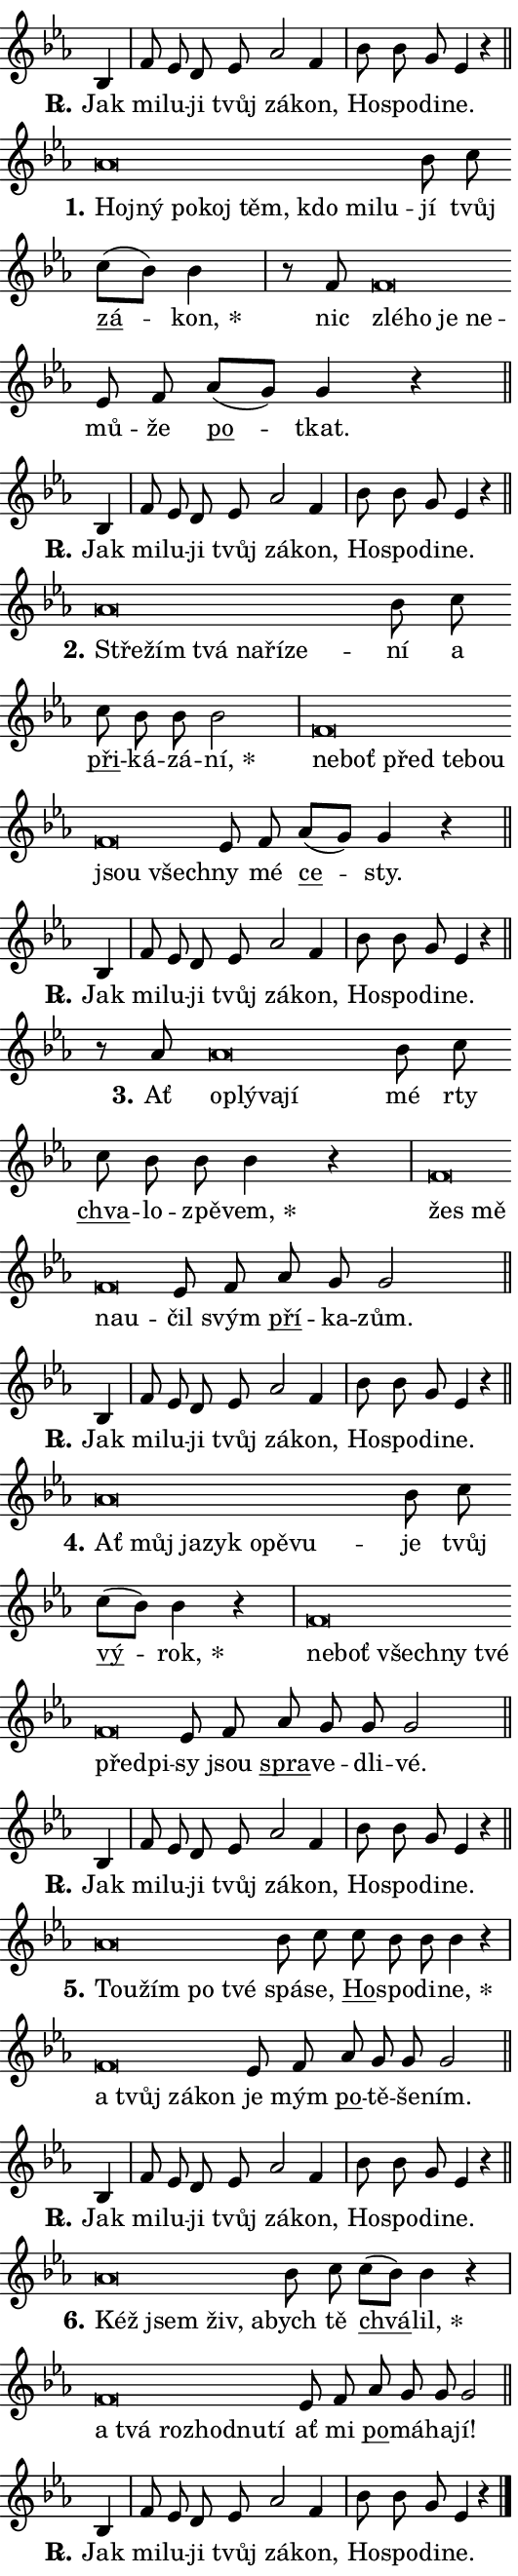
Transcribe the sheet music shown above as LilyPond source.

\version "2.24.0"
\header { tagline = "" }
\paper {
  indent = 0\cm
  top-margin = 0\cm
  right-margin = 0.13\cm % to fit lyric hyphens
  bottom-margin = 0\cm
  left-margin = 0\cm
  paper-width = 9\cm
  page-breaking = #ly:one-page-breaking
  system-system-spacing.basic-distance = #11
  score-system-spacing.basic-distance = #11
  ragged-last = ##f
}


%% Author: Thomas Morley
%% https://lists.gnu.org/archive/html/lilypond-user/2020-05/msg00002.html
#(define (line-position grob)
"Returns position of @var[grob} in current system:
   @code{'start}, if at first time-step
   @code{'end}, if at last time-step
   @code{'middle} otherwise
"
  (let* ((col (ly:item-get-column grob))
         (ln (ly:grob-object col 'left-neighbor))
         (rn (ly:grob-object col 'right-neighbor))
         (col-to-check-left (if (ly:grob? ln) ln col))
         (col-to-check-right (if (ly:grob? rn) rn col))
         (break-dir-left
           (and
             (ly:grob-property col-to-check-left 'non-musical #f)
             (ly:item-break-dir col-to-check-left)))
         (break-dir-right
           (and
             (ly:grob-property col-to-check-right 'non-musical #f)
             (ly:item-break-dir col-to-check-right))))
        (cond ((eqv? 1 break-dir-left) 'start)
              ((eqv? -1 break-dir-right) 'end)
              (else 'middle))))

#(define (tranparent-at-line-position vctor)
  (lambda (grob)
  "Relying on @code{line-position} select the relevant enry from @var{vctor}.
Used to determine transparency,"
    (case (line-position grob)
      ((end) (not (vector-ref vctor 0)))
      ((middle) (not (vector-ref vctor 1)))
      ((start) (not (vector-ref vctor 2))))))

noteHeadBreakVisibility =
#(define-music-function (break-visibility)(vector?)
"Makes @code{NoteHead}s transparent relying on @var{break-visibility}"
#{
  \override NoteHead.transparent =
    #(tranparent-at-line-position break-visibility)
#})

#(define delete-ledgers-for-transparent-note-heads
  (lambda (grob)
    "Reads whether a @code{NoteHead} is transparent.
If so this @code{NoteHead} is removed from @code{'note-heads} from
@var{grob}, which is supposed to be @code{LedgerLineSpanner}.
As a result ledgers are not printed for this @code{NoteHead}"
    (let* ((nhds-array (ly:grob-object grob 'note-heads))
           (nhds-list
             (if (ly:grob-array? nhds-array)
                 (ly:grob-array->list nhds-array)
                 '()))
           ;; Relies on the transparent-property being done before
           ;; Staff.LedgerLineSpanner.after-line-breaking is executed.
           ;; This is fragile ...
           (to-keep
             (remove
               (lambda (nhd)
                 (ly:grob-property nhd 'transparent #f))
               nhds-list)))
      ;; TODO find a better method to iterate over grob-arrays, similiar
      ;; to filter/remove etc for lists
      ;; For now rebuilt from scratch
      (set! (ly:grob-object grob 'note-heads)  '())
      (for-each
        (lambda (nhd)
          (ly:pointer-group-interface::add-grob grob 'note-heads nhd))
        to-keep))))

squashNotes = {
  \override NoteHead.X-extent = #'(-0.2 . 0.2)
  \override NoteHead.Y-extent = #'(-0.75 . 0)
  \override NoteHead.stencil =
    #(lambda (grob)
       (let ((pos (ly:grob-property grob 'staff-position)))
         (begin
           (if (< pos -7) (display "ERROR: Lower brevis then expected\n") (display ""))
           (if (<= pos -6) ly:text-interface::print ly:note-head::print))))
}
unSquashNotes = {
  \revert NoteHead.X-extent
  \revert NoteHead.Y-extent
  \revert NoteHead.stencil
}

hideNotes = \noteHeadBreakVisibility #begin-of-line-visible
unHideNotes = \noteHeadBreakVisibility #all-visible

% work-around for resetting accidentals
% https://lilypond.org/doc/v2.23/Documentation/notation/displaying-rhythms#unmetered-music
cadenzaMeasure = {
  \cadenzaOff
  \partial 1024 s1024
  \cadenzaOn
}

#(define-markup-command (accent layout props text) (markup?)
  "Underline accented syllable"
  (interpret-markup layout props
    #{\markup \override #'(offset . 4.3) \underline { #text }#}))

responsum = \markup \concat {
  "R" \hspace #-1.05 \path #0.1 #'((moveto 0 0.07) (lineto 0.9 0.8)) \hspace #0.05 "."
}

spaceSize = #0.6828661417322834 % exact space size for TeX Gyre Schola

\layout {
  \context {
    \Staff
    \remove "Time_signature_engraver"
    \override LedgerLineSpanner.after-line-breaking = #delete-ledgers-for-transparent-note-heads
  }
  \context {
    \Lyrics {
      \override LyricSpace.minimum-distance = \spaceSize
      \override LyricText.font-name = #"TeX Gyre Schola"
      \override LyricText.font-size = 1
      \override StanzaNumber.font-name = #"TeX Gyre Schola Bold"
      \override StanzaNumber.font-size = 1
    }
  }
  \context {
    \Score 
    \override NoteHead.text =
      #(lambda (grob) 
        (let ((pos (ly:grob-property grob 'staff-position)))
          #{\markup {
            \combine
              \halign #-0.55 \raise #(if (= pos -6) 0 0.5) \override #'(thickness . 2) \draw-line #'(3.2 . 0)
              \musicglyph "noteheads.sM1"
          }#}))
  }
}

% magnetic-lyrics.ily
%
%   written by
%     Jean Abou Samra <jean@abou-samra.fr>
%     Werner Lemberg <wl@gnu.org>
%
%   adapted by
%     Jiri Hon <jiri.hon@gmail.com>
%
% Version 2022-Apr-15

% https://www.mail-archive.com/lilypond-user@gnu.org/msg149350.html

#(define (Left_hyphen_pointer_engraver context)
   "Collect syllable-hyphen-syllable occurrences in lyrics and store
them in properties.  This engraver only looks to the left.  For
example, if the lyrics input is @code{foo -- bar}, it does the
following.

@itemize @bullet
@item
Set the @code{text} property of the @code{LyricHyphen} grob between
@q{foo} and @q{bar} to @code{foo}.

@item
Set the @code{left-hyphen} property of the @code{LyricText} grob with
text @q{foo} to the @code{LyricHyphen} grob between @q{foo} and
@q{bar}.
@end itemize

Use this auxiliary engraver in combination with the
@code{lyric-@/text::@/apply-@/magnetic-@/offset!} hook."
   (let ((hyphen #f)
         (text #f))
     (make-engraver
      (acknowledgers
       ((lyric-syllable-interface engraver grob source-engraver)
        (set! text grob)))
      (end-acknowledgers
       ((lyric-hyphen-interface engraver grob source-engraver)
        ;(when (not (grob::has-interface grob 'lyric-space-interface))
          (set! hyphen grob)));)
      ((stop-translation-timestep engraver)
       (when (and text hyphen)
         (ly:grob-set-object! text 'left-hyphen hyphen))
       (set! text #f)
       (set! hyphen #f)))))

#(define (lyric-text::apply-magnetic-offset! grob)
   "If the space between two syllables is less than the value in
property @code{LyricText@/.details@/.squash-threshold}, move the right
syllable to the left so that it gets concatenated with the left
syllable.

Use this function as a hook for
@code{LyricText@/.after-@/line-@/breaking} if the
@code{Left_@/hyphen_@/pointer_@/engraver} is active."
   (let ((hyphen (ly:grob-object grob 'left-hyphen #f)))
     (when hyphen
       (let ((left-text (ly:spanner-bound hyphen LEFT)))
         (when (grob::has-interface left-text 'lyric-syllable-interface)
           (let* ((common (ly:grob-common-refpoint grob left-text X))
                  (this-x-ext (ly:grob-extent grob common X))
                  (left-x-ext
                   (begin
                     ;; Trigger magnetism for left-text.
                     (ly:grob-property left-text 'after-line-breaking)
                     (ly:grob-extent left-text common X)))
                  ;; `delta` is the gap width between two syllables.
                  (delta (- (interval-start this-x-ext)
                            (interval-end left-x-ext)))
                  (details (ly:grob-property grob 'details))
                  (threshold (assoc-get 'squash-threshold details 0.2)))
             (when (< delta threshold)
               (let* (;; We have to manipulate the input text so that
                      ;; ligatures crossing syllable boundaries are not
                      ;; disabled.  For languages based on the Latin
                      ;; script this is essentially a beautification.
                      ;; However, for non-Western scripts it can be a
                      ;; necessity.
                      (lt (ly:grob-property left-text 'text))
                      (rt (ly:grob-property grob 'text))
                      (is-space (grob::has-interface hyphen 'lyric-space-interface))
                      (space (if is-space " " ""))
                      (extra-delta (if is-space spaceSize 0))
                      ;; Append new syllable.
                      (ltrt-space (if (and (string? lt) (string? rt))
                                (string-append lt space rt)
                                (make-concat-markup (list lt space rt))))
                      ;; Right-align `ltrt` to the right side.
                      (ltrt-space-markup (grob-interpret-markup
                               grob
                               (make-translate-markup
                                (cons (interval-length this-x-ext) 0)
                                (make-right-align-markup ltrt-space)))))
                 (begin
                   ;; Don't print `left-text`.
                   (ly:grob-set-property! left-text 'stencil #f)
                   ;; Set text and stencil (which holds all collected
                   ;; syllables so far) and shift it to the left.
                   (ly:grob-set-property! grob 'text ltrt-space)
                   (ly:grob-set-property! grob 'stencil ltrt-space-markup)
                   (ly:grob-translate-axis! grob (- (- delta extra-delta)) X))))))))))


#(define (lyric-hyphen::displace-bounds-first grob)
   ;; Make very sure this callback isn't triggered too early.
   (let ((left (ly:spanner-bound grob LEFT))
         (right (ly:spanner-bound grob RIGHT)))
     (ly:grob-property left 'after-line-breaking)
     (ly:grob-property right 'after-line-breaking)
     (ly:lyric-hyphen::print grob)))

squashThreshold = #0.4

\layout {
  \context {
    \Lyrics
    \consists #Left_hyphen_pointer_engraver
    \override LyricText.after-line-breaking =
      #lyric-text::apply-magnetic-offset!
    \override LyricHyphen.stencil = #lyric-hyphen::displace-bounds-first
    \override LyricText.details.squash-threshold = \squashThreshold
    \override LyricHyphen.minimum-distance = 0
    \override LyricHyphen.minimum-length = \squashThreshold
  }
}

squashText = \override LyricText.details.squash-threshold = 9999
unSquashText = \override LyricText.details.squash-threshold = \squashThreshold

leftText = \override LyricText.self-alignment-X = #LEFT
unLeftText = \revert LyricText.self-alignment-X

starOffset = #(lambda (grob) 
                (let ((x_offset (ly:self-alignment-interface::aligned-on-x-parent grob)))
                  (if (= x_offset 0) 0 (+ x_offset 1.2))))

star = #(define-music-function (syllable)(string?)
"Append star separator at the end of a syllable"
#{
  \once \override LyricText.X-offset = #starOffset
  \lyricmode { \markup {
    #syllable
    \override #'((font-name . "TeX Gyre Schola Bold")) \hspace #0.2 \lower #0.65 \larger "*"
  } }
#})

starAccent = #(define-music-function (syllable)(string?)
"Append star separator at the end of a syllable and make accent"
#{
  \once \override LyricText.X-offset = #starOffset
  \lyricmode { \markup {
    \accent #syllable
    \override #'((font-name . "TeX Gyre Schola Bold")) \hspace #0.2 \lower #0.65 \larger "*"
  } }
#})

breath = #(define-music-function (syllable)(string?)
"Append breathing indicator at the end of a syllable"
#{
  \lyricmode { \markup { #syllable "+" } }
#})

optionalBreath = #(define-music-function (syllable)(string?)
"Append optional breathing indicator at the end of a syllable"
#{
  \lyricmode { \markup { #syllable "(+)" } }
#})


\score {
    <<
        \new Voice = "melody" { \cadenzaOn \key es \major \relative { bes4 \cadenzaMeasure \bar "|" f'8 es d es as2 f4 \cadenzaMeasure \bar "|" bes8 bes g es4 r \cadenzaMeasure \bar "||" \break } }
        \new Lyrics \lyricsto "melody" { \lyricmode { \set stanza = \responsum
Jak mi -- lu -- ji tvůj zá -- kon, Ho -- spo -- di -- ne. } }
    >>
    \layout {}
}

\score {
    <<
        \new Voice = "melody" { \cadenzaOn \key es \major \relative { \squashNotes as'\breve*1/16 \hideNotes \breve*1/16 \bar "" \breve*1/16 \bar "" \breve*1/16 \bar "" \breve*1/16 \bar "" \breve*1/16 \bar "" \breve*1/16 \breve*1/16 \bar "" \unHideNotes \unSquashNotes bes8 c \bar "" c[( bes)] bes4 \cadenzaMeasure \bar "|" r8 f8 \squashNotes f\breve*1/16 \hideNotes \breve*1/16 \bar "" \breve*1/16 \breve*1/16 \bar "" \unHideNotes \unSquashNotes es8 f \bar "" as[( g)] g4 r \cadenzaMeasure \bar "||" \break } }
        \new Lyrics \lyricsto "melody" { \lyricmode { \set stanza = "1."
\leftText Hoj -- \squashText ný po -- koj těm, kdo mi -- lu -- \unLeftText \unSquashText jí tvůj \markup \accent zá -- \star kon, nic \leftText zlé -- \squashText ho je ne -- \unLeftText \unSquashText mů -- že \markup \accent po -- tkat. } }
    >>
    \layout {}
}

\score {
    <<
        \new Voice = "melody" { \cadenzaOn \key es \major \relative { bes4 \cadenzaMeasure \bar "|" f'8 es d es as2 f4 \cadenzaMeasure \bar "|" bes8 bes g es4 r \cadenzaMeasure \bar "||" \break } }
        \new Lyrics \lyricsto "melody" { \lyricmode { \set stanza = \responsum
Jak mi -- lu -- ji tvůj zá -- kon, Ho -- spo -- di -- ne. } }
    >>
    \layout {}
}

\score {
    <<
        \new Voice = "melody" { \cadenzaOn \key es \major \relative { \squashNotes as'\breve*1/16 \hideNotes \breve*1/16 \bar "" \breve*1/16 \bar "" \breve*1/16 \bar "" \breve*1/16 \breve*1/16 \bar "" \unHideNotes \unSquashNotes bes8 c \bar "" c bes bes bes2 \cadenzaMeasure \bar "|" \squashNotes f\breve*1/16 \hideNotes \breve*1/16 \bar "" \breve*1/16 \bar "" \breve*1/16 \bar "" \breve*1/16 \bar "" \breve*1/16 \breve*1/16 \bar "" \unHideNotes \unSquashNotes es8 f \bar "" as[( g)] g4 r \cadenzaMeasure \bar "||" \break } }
        \new Lyrics \lyricsto "melody" { \lyricmode { \set stanza = "2."
\leftText Stře -- \squashText žím tvá na -- ří -- ze -- \unLeftText \unSquashText ní a \markup \accent při -- ká -- zá -- \star ní, \leftText ne -- \squashText boť před te -- bou jsou všech -- \unLeftText \unSquashText ny mé \markup \accent ce -- sty. } }
    >>
    \layout {}
}

\score {
    <<
        \new Voice = "melody" { \cadenzaOn \key es \major \relative { bes4 \cadenzaMeasure \bar "|" f'8 es d es as2 f4 \cadenzaMeasure \bar "|" bes8 bes g es4 r \cadenzaMeasure \bar "||" \break } }
        \new Lyrics \lyricsto "melody" { \lyricmode { \set stanza = \responsum
Jak mi -- lu -- ji tvůj zá -- kon, Ho -- spo -- di -- ne. } }
    >>
    \layout {}
}

\score {
    <<
        \new Voice = "melody" { \cadenzaOn \key es \major \relative { r8 as'8 \squashNotes as\breve*1/16 \hideNotes \breve*1/16 \bar "" \breve*1/16 \breve*1/16 \bar "" \unHideNotes \unSquashNotes bes8 c \bar "" c bes bes bes4 r \cadenzaMeasure \bar "|" \squashNotes f\breve*1/16 \hideNotes \breve*1/16 \bar "" \breve*1/16 \breve*1/16 \bar "" \unHideNotes \unSquashNotes es8 f \bar "" as g g2 \cadenzaMeasure \bar "||" \break } }
        \new Lyrics \lyricsto "melody" { \lyricmode { \set stanza = "3."
Ať \leftText o -- \squashText plý -- va -- jí \unLeftText \unSquashText mé rty \markup \accent chva -- lo -- zpě -- \star vem, \leftText žes \squashText mě na -- u -- \unLeftText \unSquashText čil svým \markup \accent pří -- ka -- zům. } }
    >>
    \layout {}
}

\score {
    <<
        \new Voice = "melody" { \cadenzaOn \key es \major \relative { bes4 \cadenzaMeasure \bar "|" f'8 es d es as2 f4 \cadenzaMeasure \bar "|" bes8 bes g es4 r \cadenzaMeasure \bar "||" \break } }
        \new Lyrics \lyricsto "melody" { \lyricmode { \set stanza = \responsum
Jak mi -- lu -- ji tvůj zá -- kon, Ho -- spo -- di -- ne. } }
    >>
    \layout {}
}

\score {
    <<
        \new Voice = "melody" { \cadenzaOn \key es \major \relative { \squashNotes as'\breve*1/16 \hideNotes \breve*1/16 \bar "" \breve*1/16 \bar "" \breve*1/16 \bar "" \breve*1/16 \bar "" \breve*1/16 \breve*1/16 \bar "" \unHideNotes \unSquashNotes bes8 c \bar "" c[( bes)] bes4 r \cadenzaMeasure \bar "|" \squashNotes f\breve*1/16 \hideNotes \breve*1/16 \bar "" \breve*1/16 \bar "" \breve*1/16 \bar "" \breve*1/16 \bar "" \breve*1/16 \breve*1/16 \bar "" \unHideNotes \unSquashNotes es8 f \bar "" as g g g2 \cadenzaMeasure \bar "||" \break } }
        \new Lyrics \lyricsto "melody" { \lyricmode { \set stanza = "4."
\leftText Ať \squashText můj ja -- zyk o -- pě -- vu -- \unLeftText \unSquashText je tvůj \markup \accent vý -- \star rok, \leftText ne -- \squashText boť všech -- ny tvé před -- pi -- \unLeftText \unSquashText sy jsou \markup \accent spra -- ve -- dli -- vé. } }
    >>
    \layout {}
}

\score {
    <<
        \new Voice = "melody" { \cadenzaOn \key es \major \relative { bes4 \cadenzaMeasure \bar "|" f'8 es d es as2 f4 \cadenzaMeasure \bar "|" bes8 bes g es4 r \cadenzaMeasure \bar "||" \break } }
        \new Lyrics \lyricsto "melody" { \lyricmode { \set stanza = \responsum
Jak mi -- lu -- ji tvůj zá -- kon, Ho -- spo -- di -- ne. } }
    >>
    \layout {}
}

\score {
    <<
        \new Voice = "melody" { \cadenzaOn \key es \major \relative { \squashNotes as'\breve*1/16 \hideNotes \breve*1/16 \bar "" \breve*1/16 \breve*1/16 \bar "" \unHideNotes \unSquashNotes bes8 c \bar "" c bes bes bes4 r \cadenzaMeasure \bar "|" \squashNotes f\breve*1/16 \hideNotes \breve*1/16 \bar "" \breve*1/16 \breve*1/16 \bar "" \unHideNotes \unSquashNotes es8 f \bar "" as g g g2 \cadenzaMeasure \bar "||" \break } }
        \new Lyrics \lyricsto "melody" { \lyricmode { \set stanza = "5."
\leftText Tou -- \squashText žím po tvé \unLeftText \unSquashText spá -- se, \markup \accent Ho -- spo -- di -- \star ne, \leftText a \squashText tvůj zá -- kon \unLeftText \unSquashText je mým \markup \accent po -- tě -- še -- ním. } }
    >>
    \layout {}
}

\score {
    <<
        \new Voice = "melody" { \cadenzaOn \key es \major \relative { bes4 \cadenzaMeasure \bar "|" f'8 es d es as2 f4 \cadenzaMeasure \bar "|" bes8 bes g es4 r \cadenzaMeasure \bar "||" \break } }
        \new Lyrics \lyricsto "melody" { \lyricmode { \set stanza = \responsum
Jak mi -- lu -- ji tvůj zá -- kon, Ho -- spo -- di -- ne. } }
    >>
    \layout {}
}

\score {
    <<
        \new Voice = "melody" { \cadenzaOn \key es \major \relative { \squashNotes as'\breve*1/16 \hideNotes \breve*1/16 \bar "" \breve*1/16 \breve*1/16 \bar "" \unHideNotes \unSquashNotes bes8 c \bar "" c[( bes)] bes4 r \cadenzaMeasure \bar "|" \squashNotes f\breve*1/16 \hideNotes \breve*1/16 \bar "" \breve*1/16 \bar "" \breve*1/16 \bar "" \breve*1/16 \breve*1/16 \bar "" \unHideNotes \unSquashNotes es8 f \bar "" as g g g2 \cadenzaMeasure \bar "||" \break } }
        \new Lyrics \lyricsto "melody" { \lyricmode { \set stanza = "6."
\leftText Kéž \squashText jsem živ, a -- \unLeftText \unSquashText bych tě \markup \accent chvá -- \star lil, \leftText a \squashText tvá roz -- hod -- nu -- tí \unLeftText \unSquashText ať mi \markup \accent po -- má -- ha -- jí! } }
    >>
    \layout {}
}

\score {
    <<
        \new Voice = "melody" { \cadenzaOn \key es \major \relative { bes4 \cadenzaMeasure \bar "|" f'8 es d es as2 f4 \cadenzaMeasure \bar "|" bes8 bes g es4 r \cadenzaMeasure \bar "||" \break } \bar "|." }
        \new Lyrics \lyricsto "melody" { \lyricmode { \set stanza = \responsum
Jak mi -- lu -- ji tvůj zá -- kon, Ho -- spo -- di -- ne. } }
    >>
    \layout {}
}
